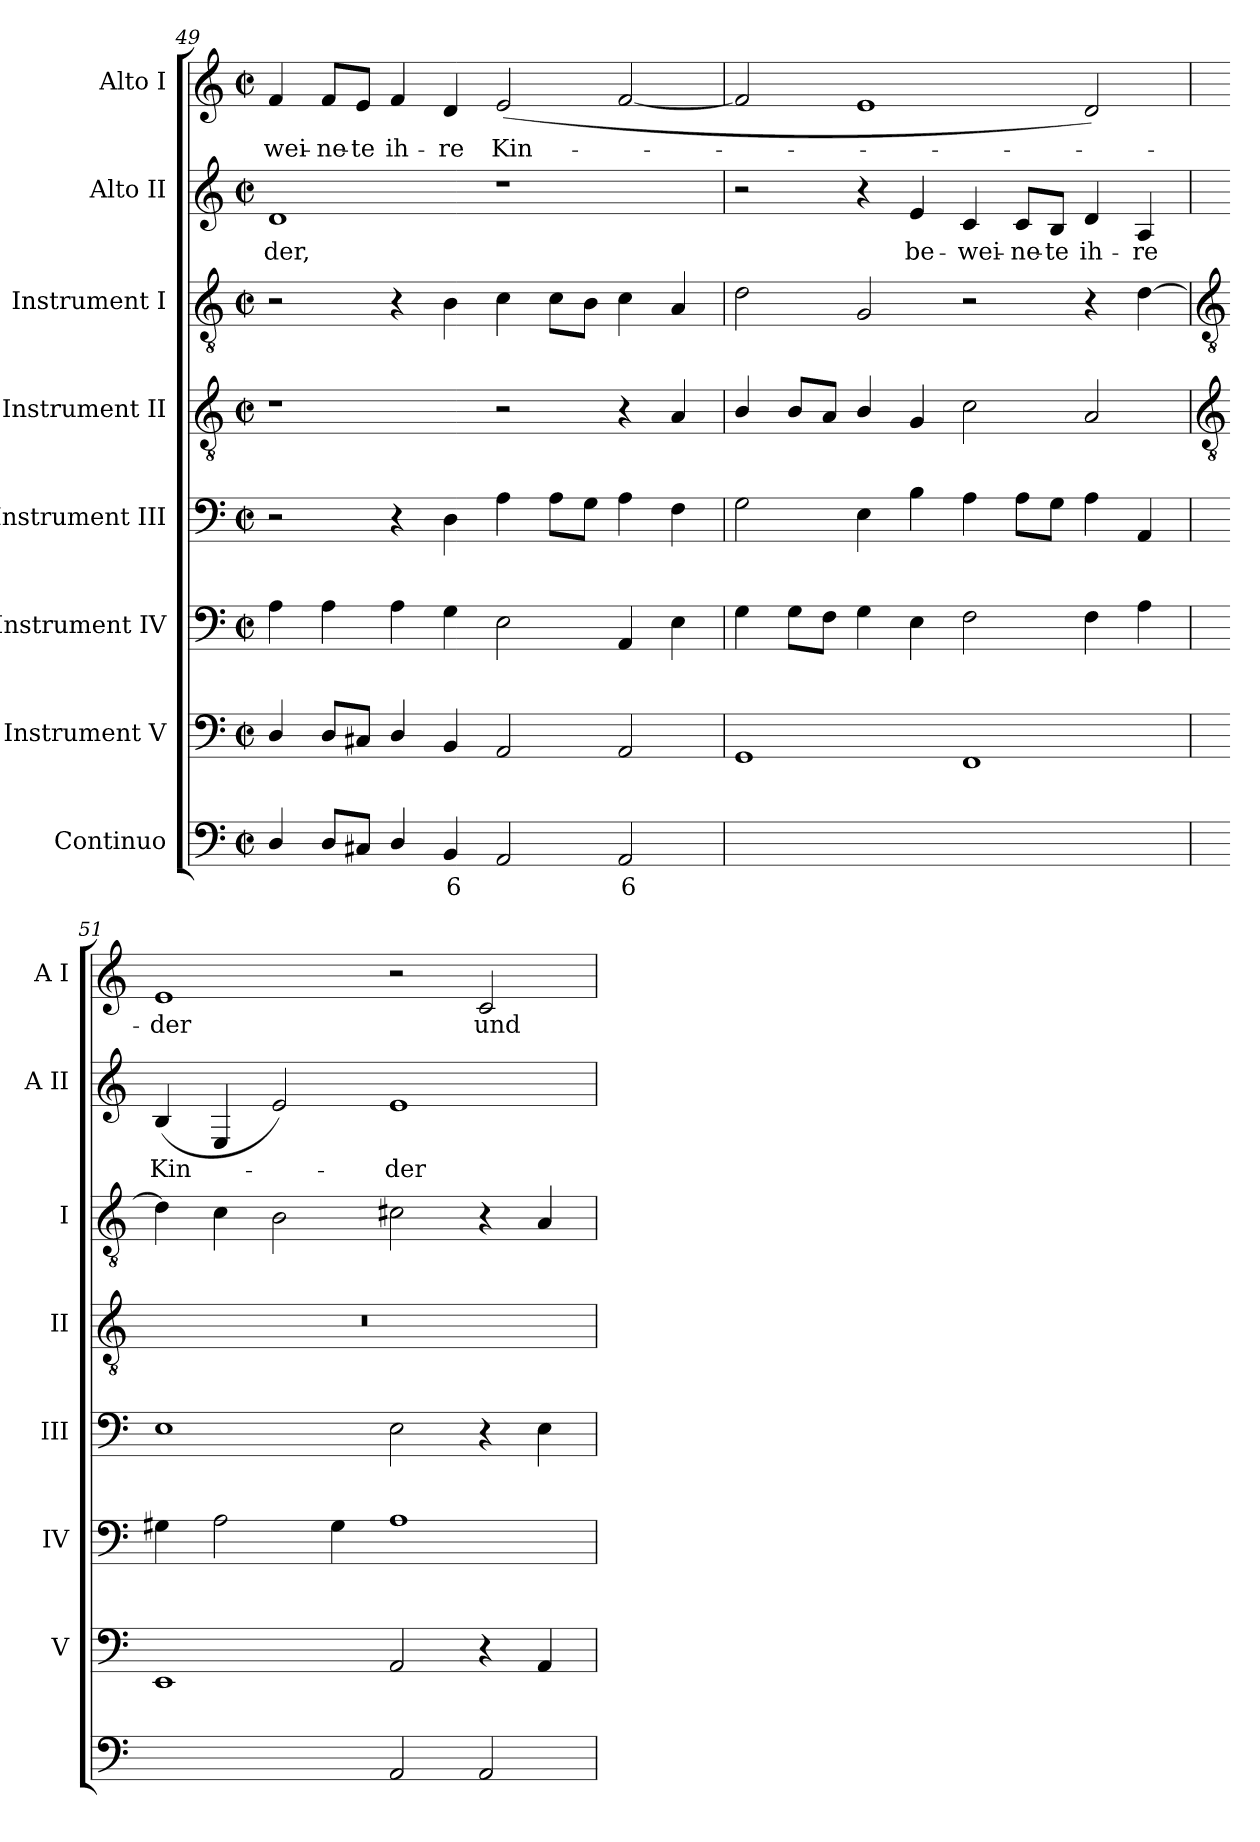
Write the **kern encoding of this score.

**kern	**text	**text	**kern	**kern	**kern	**kern	**kern	**kern	**text	**kern	**text
*part8	*part8	*part8	*part7	*part6	*part5	*part4	*part3	*part2	*part2	*part1	*part1
*staff8	*staff8	*staff8	*staff7	*staff6	*staff5	*staff4	*staff3	*staff2	*staff2	*staff1	*staff1
*I"Continuo	*	*	*I"Instrument V	*I"Instrument IV	*I"Instrument III	*I"Instrument II	*I"Instrument I	*I"Alto II	*	*I"Alto I	*
*	*	*	*I'V	*I'IV	*I'III	*I'II	*I'I	*I'A II	*	*I'A I	*
*clefF4	*	*	*clefF4	*clefF4	*clefF4	*clefGv2	*clefGv2	*clefG2	*	*clefG2	*
*k[]	*	*	*k[]	*k[]	*k[]	*k[]	*k[]	*k[]	*	*k[]	*
*C:	*	*	*C:	*C:	*C:	*C:	*C:	*C:	*	*C:	*
*M4/2	*	*	*M4/2	*M4/2	*M4/2	*M4/2	*M4/2	*M4/2	*	*M4/2	*
*met(c|)	*	*	*met(c|)	*met(c|)	*met(c|)	*met(c|)	*met(c|)	*met(c|)	*	*met(c|)	*
=49	=49	=49	=49	=49	=49	=49	=49	=49	=49	=49	=49
!	!	!	!	!	!	!	!	!	!LO:LY:b	!	!LO:LY:b
4D/	.	.	4D/	4A	2r	1r	2r	1d	-der,	4f	-wei-
!	!	!	!	!	!	!	!	!	!	!	!LO:LY:b
8DL	.	.	8DL	4A	.	.	.	.	.	8f/L	-ne-
!	!	!	!	!	!	!	!	!	!	!	!LO:LY:b
8C#XJ	.	.	8C#XJ	.	.	.	.	.	.	8e/J	-te
!	!	!	!	!	!	!	!	!	!	!	!LO:LY:b
4D/	.	.	4D/	4A	4r	.	4r	.	.	4f	ih-
!	!LO:LY:b	!	!	!	!	!	!	!	!	!	!LO:LY:b
4BB	6	.	4BB	4G	4D	.	4B	.	.	4d	-re
!	!	!	!	!	!	!	!	!	!	!	!LO:LY:b
2AA	.	.	2AA	2E	4A	2r	4c	1r	.	(<2e	Kin-
.	.	.	.	.	8AL	.	8cL	.	.	.	.
.	.	.	.	.	8GJ	.	8BJ	.	.	.	.
!	!LO:LY:b	!	!	!	!	!	!	!	!	!	!
2AA	6	.	2AA	4AA	4A	4r	4c	.	.	[2f	.
.	.	.	.	4E	4F	4A	4A	.	.	.	.
=50	=50	=50	=50	=50	=50	=50	=50	=50	=50	=50	=50
!	!LO:LY:b	!	!	!	!	!	!	!	!	!	!
[2GGyy	7	.	1GG	4G	2G	4B/	2d	2r	.	2f]	.
.	.	.	.	8GL	.	8BL	.	.	.	.	.
.	.	.	.	8FJ	.	8AJ	.	.	.	.	.
!	!LO:LY:b	!	!	!	!	!	!	!	!	!	!
2GGyy]	6	.	.	4G	4E	4B/	2G	4r	.	1e	.
!	!	!	!	!	!	!	!	!	!LO:LY:b	!	!
.	.	.	.	4E	4B	4G	.	4e	be-	.	.
!	!LO:LY:b	!	!	!	!	!	!	!	!LO:LY:b	!	!
[2FFyy	7	.	1FF	2F	4A	2c	2r	4c	-wei-	.	.
!	!	!	!	!	!	!	!	!	!LO:LY:b	!	!
.	.	.	.	.	8AL	.	.	8c/L	-ne-	.	.
!	!	!	!	!	!	!	!	!	!LO:LY:b	!	!
.	.	.	.	.	8GJ	.	.	8B/J	-te	.	.
!	!LO:LY:b	!	!	!	!	!	!	!	!LO:LY:b	!	!
2FFyy]	6	.	.	4F	4A	2A	4r	4d	ih-	2d)	.
!	!	!	!	!	!	!	!	!	!LO:LY:b	!	!
.	.	.	.	4A	4AA	.	[4d	4A	-re	.	.
!!LO:LB:g=z
=51	=51	=51	=51	=51	=51	=51	=51	=51	=51	=51	=51
*	*	*	*	*	*	*clefGv2	*clefGv2	*	*	*	*
!	!LO:LY:b	!	!	!	!	!	!	!	!LO:LY:b	!	!LO:LY:b
[4EEyy	7	.	1EE	4G#X	1E	0r	4d]	(<4B	Kin-	1e	der
!	!LO:LY:b	!LO:LY:b	!	!	!	!	!	!	!	!	!
4EEyy]	6	4	.	2A	.	.	4c	4E	.	.	.
!	!	!LO:LY:b	!	!	!	!	!	!	!	!	!
[4EEyy	.	4	.	.	.	.	2B	2e)	.	.	.
4EEyy]	.	.	.	4G#	.	.	.	.	.	.	.
!	!	!	!	!	!	!	!	!	!LO:LY:b	!	!
2AA	.	.	2AA	1A	2E	.	2c#X	1e	der	2r	.
!	!	!	!	!	!	!	!	!	!	!	!LO:LY:b
2AA	.	.	4r	.	4r	.	4r	.	.	2c	und
.	.	.	4AA	.	4E	.	4A	.	.	.	.
=	=	=	=	=	=	=	=	=	=	=	=
*-	*-	*-	*-	*-	*-	*-	*-	*-	*-	*-	*-
